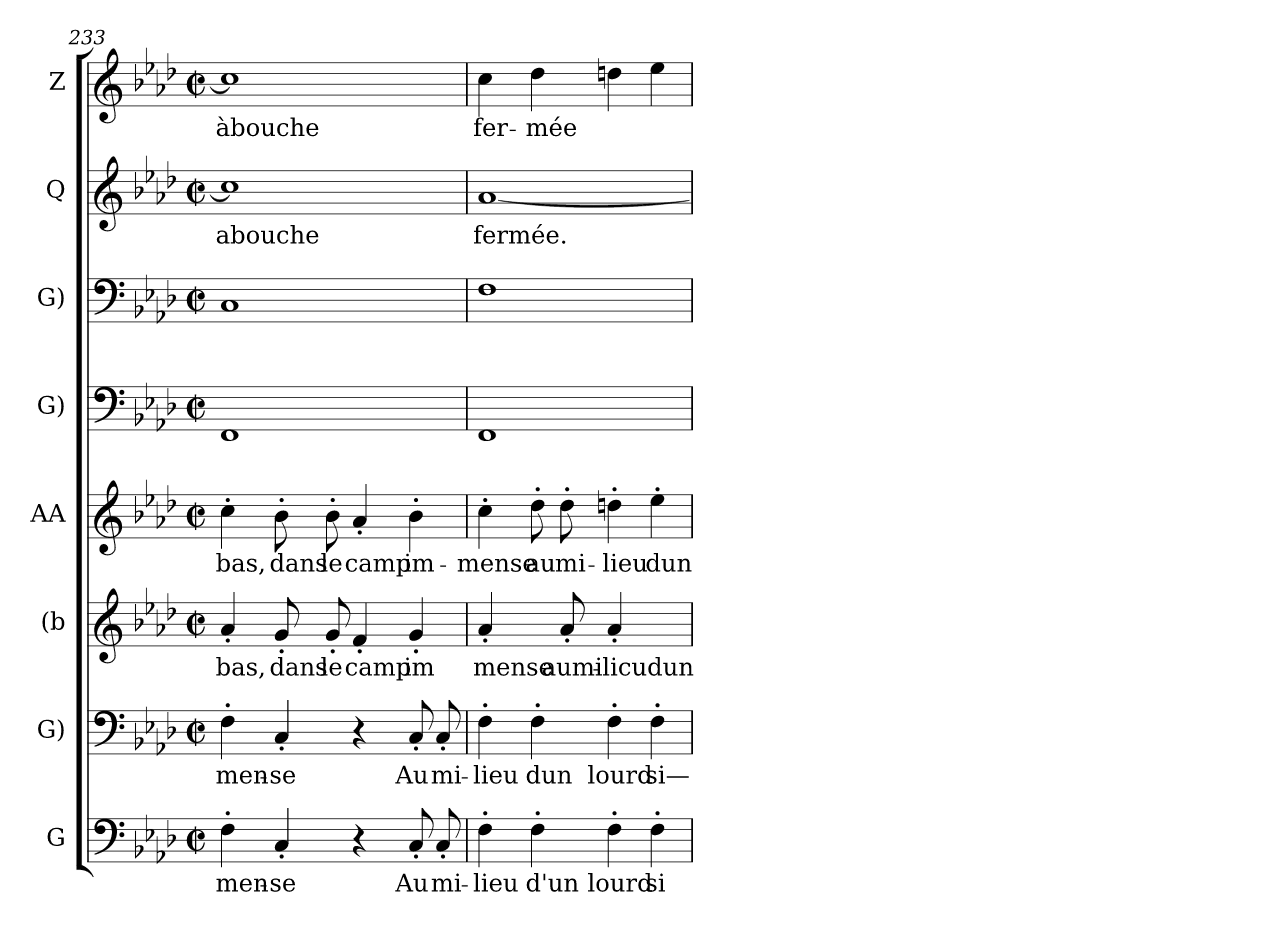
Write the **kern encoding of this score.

**kern	**text	**kern	**text	**kern	**text	**kern	**text	**kern	**kern	**kern	**text	**kern	**text
*part8	*part8	*part7	*part7	*part6	*part6	*part5	*part5	*part4	*part3	*part2	*part2	*part1	*part1
*staff8	*staff8	*staff7	*staff7	*staff6	*staff6	*staff5	*staff5	*staff4	*staff3	*staff2	*staff2	*staff1	*staff1
*I"G	*	*I"G)	*	*I"(b	*	*I"AA	*	*I"G)	*I"G)	*I"Q	*	*I"Z	*
*clefF4	*	*clefF4	*	*clefG2	*	*clefG2	*	*clefF4	*clefF4	*clefG2	*	*clefG2	*
*k[b-e-a-d-]	*	*k[b-e-a-d-]	*	*k[b-e-a-d-]	*	*k[b-e-a-d-]	*	*k[b-e-a-d-]	*k[b-e-a-d-]	*k[b-e-a-d-]	*	*k[b-e-a-d-]	*
*M2/2	*	*M2/2	*	*M2/2	*	*M2/2	*	*M2/2	*M2/2	*M2/2	*	*M2/2	*
*met(c|)	*	*met(c|)	*	*met(c|)	*	*met(c|)	*	*met(c|)	*met(c|)	*met(c|)	*	*met(c|)	*
=233	=233	=233	=233	=233	=233	=233	=233	=233	=233	=233	=233	=233	=233
4F'>i\	men-	4F'>i\	men-	4a-'<i/	bas,	4cc'>i\	bas,	1FFi/	1Ci/	1cci/]	abouche	1cci/]	àbouche
4C'<i/	se	4C'<i/	se	8g'<i/	dans	8b-'>i\	dans	.	.	.	.	.	.
.	.	.	.	8g'<i/	le	8b-'>i\	le	.	.	.	.	.	.
4r	.	4r	.	4f'<i/	camp	4a-'<i/	camp	.	.	.	.	.	.
8C'<i/	Au	8C'<i/	Au	4g'<i/	im	4b-'>i\	im-	.	.	.	.	.	.
8C'<i/	mi-	8C'<i/	mi-	.	.	.	.	.	.	.	.	.	.
=234	=234	=234	=234	=234	=234	=234	=234	=234	=234	=234	=234	=234	=234
4F'>i\	lieu	4F'>i\	lieu	4a-'<i/	mense	4cc'>i\	mense	1FFi/	1Fi/	[1a-i/	fermée.	4cci\	fer-
4F'>i\	d'un	4F'>i\	dun	8ryy	.	8dd-'>i\	au	.	.	.	.	4dd-i\	mée
.	.	.	.	8a-'<i/	aumi-	8dd-'>i\	mi-	.	.	.	.	.	.
4F'>i\	lourd	4F'>i\	lourd	4a-'<i/	licudun	4ddn'>i\	lieu	.	.	.	.	4ddni\	.
4F'>i\	si	4F'>i\	si—	4ryy	.	4ee-'>i\	dun	.	.	.	.	4ee-i\	.
=	=	=	=	=	=	=	=	=	=	=	=	=	=
*-	*-	*-	*-	*-	*-	*-	*-	*-	*-	*-	*-	*-	*-
